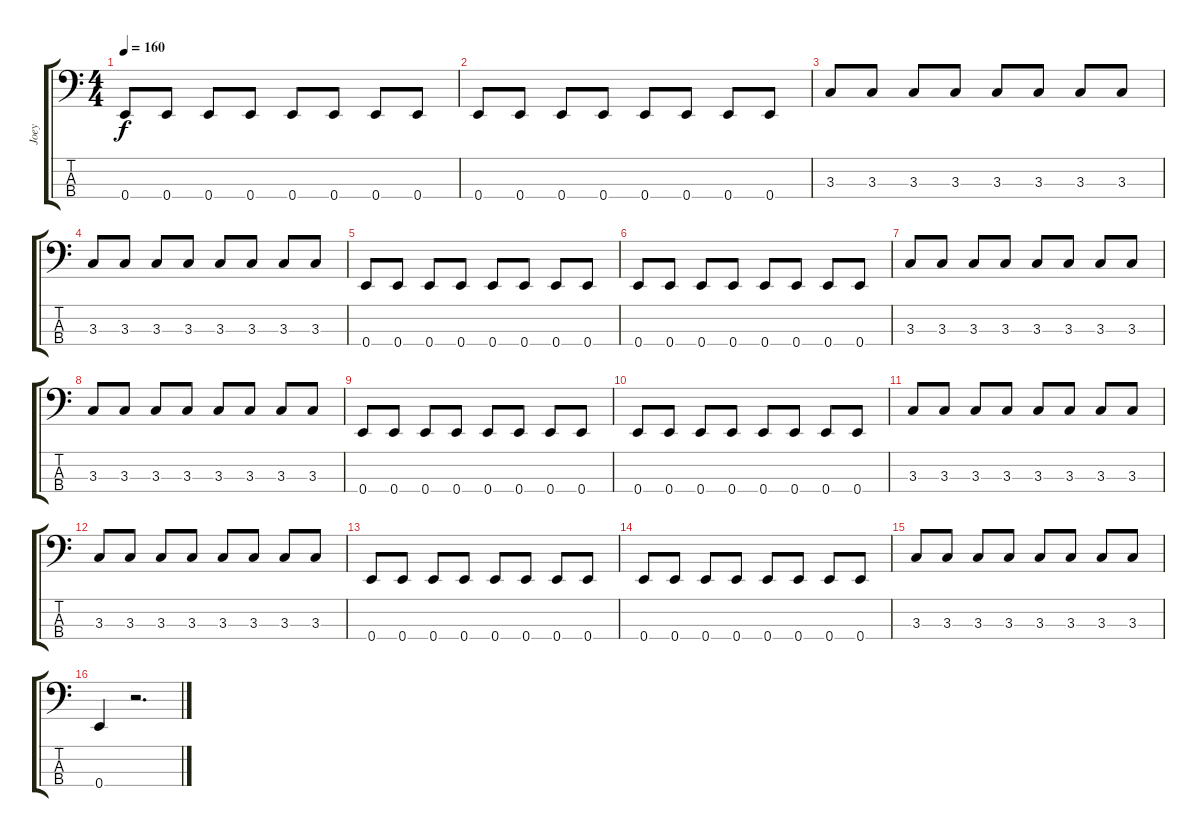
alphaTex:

\track ("Joey" "Joey") {instrument electricbasspick}
\staff {score tabs}
\tuning (G2 D2 A1 E1) {hide}
\ts (4 4)
\tempo 160
\clef f4
\ks c
0.4.8{dy f} 0.4.8 0.4.8 0.4.8 0.4.8 0.4.8 0.4.8 0.4.8 |
0.4.8 0.4.8 0.4.8 0.4.8 0.4.8 0.4.8 0.4.8 0.4.8 |
3.3.8 3.3.8 3.3.8 3.3.8 3.3.8 3.3.8 3.3.8 3.3.8 |
3.3.8 3.3.8 3.3.8 3.3.8 3.3.8 3.3.8 3.3.8 3.3.8 |
0.4.8 0.4.8 0.4.8 0.4.8 0.4.8 0.4.8 0.4.8 0.4.8 |
0.4.8 0.4.8 0.4.8 0.4.8 0.4.8 0.4.8 0.4.8 0.4.8 |
3.3.8 3.3.8 3.3.8 3.3.8 3.3.8 3.3.8 3.3.8 3.3.8 |
3.3.8 3.3.8 3.3.8 3.3.8 3.3.8 3.3.8 3.3.8 3.3.8 |
0.4.8 0.4.8 0.4.8 0.4.8 0.4.8 0.4.8 0.4.8 0.4.8 |
0.4.8 0.4.8 0.4.8 0.4.8 0.4.8 0.4.8 0.4.8 0.4.8 |
3.3.8 3.3.8 3.3.8 3.3.8 3.3.8 3.3.8 3.3.8 3.3.8 |
3.3.8 3.3.8 3.3.8 3.3.8 3.3.8 3.3.8 3.3.8 3.3.8 |
0.4.8 0.4.8 0.4.8 0.4.8 0.4.8 0.4.8 0.4.8 0.4.8 |
0.4.8 0.4.8 0.4.8 0.4.8 0.4.8 0.4.8 0.4.8 0.4.8 |
3.3.8 3.3.8 3.3.8 3.3.8 3.3.8 3.3.8 3.3.8 3.3.8 |
0.4.4 r.2{d}
